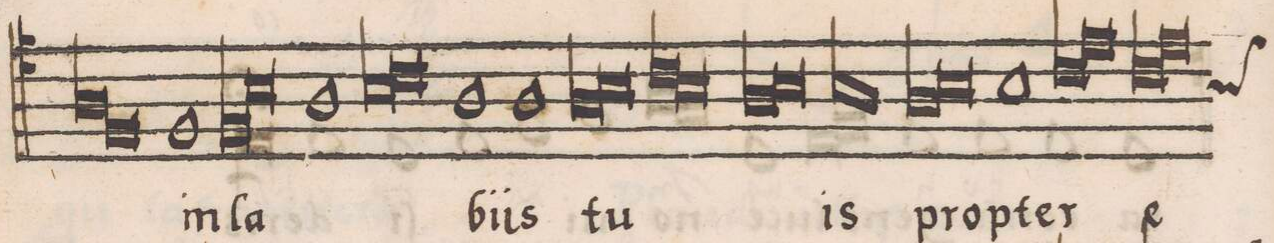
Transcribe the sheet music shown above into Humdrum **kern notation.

**kern	**text
*I"TENOR	*
*clefC5	*
*k[b-]	*
*met(C)	*
*M2/1	*
1F	.
1D	.
*Xlig	*
=8-	=8-
1D	in
*lig	*
1D	la-
=9-	=9-
1G	.
*Xlig	*
1F	.
=10-	=10-
*lig	*
1G	.
1A	.
*Xlig	*
=11-	=11-
1F	-bi-
1F	-is
=12-	=12-
*lig	*
1F	tu-
1G	.
*Xlig	*
=13-	=13-
*lig	*
1A	.
1G	.
*Xlig	*
=14-	=14-
*lig	*
1F	.
1G	.
*Xlig	*
=15-	=15-
*lig	*
1G	-is
1F	.
*Xlig	*
=16-	=16-
*lig	*
1F	prop-
1G	.
*Xlig	*
=17-	=17-
1G	-ter-
*lig	*
1A	.
=18-	=18-
1c	.
*Xlig	*
*lig	*
1A	-e-
=19-	=19-
*custos:G	*
1c	.
*Xlig	*
*-	*-
